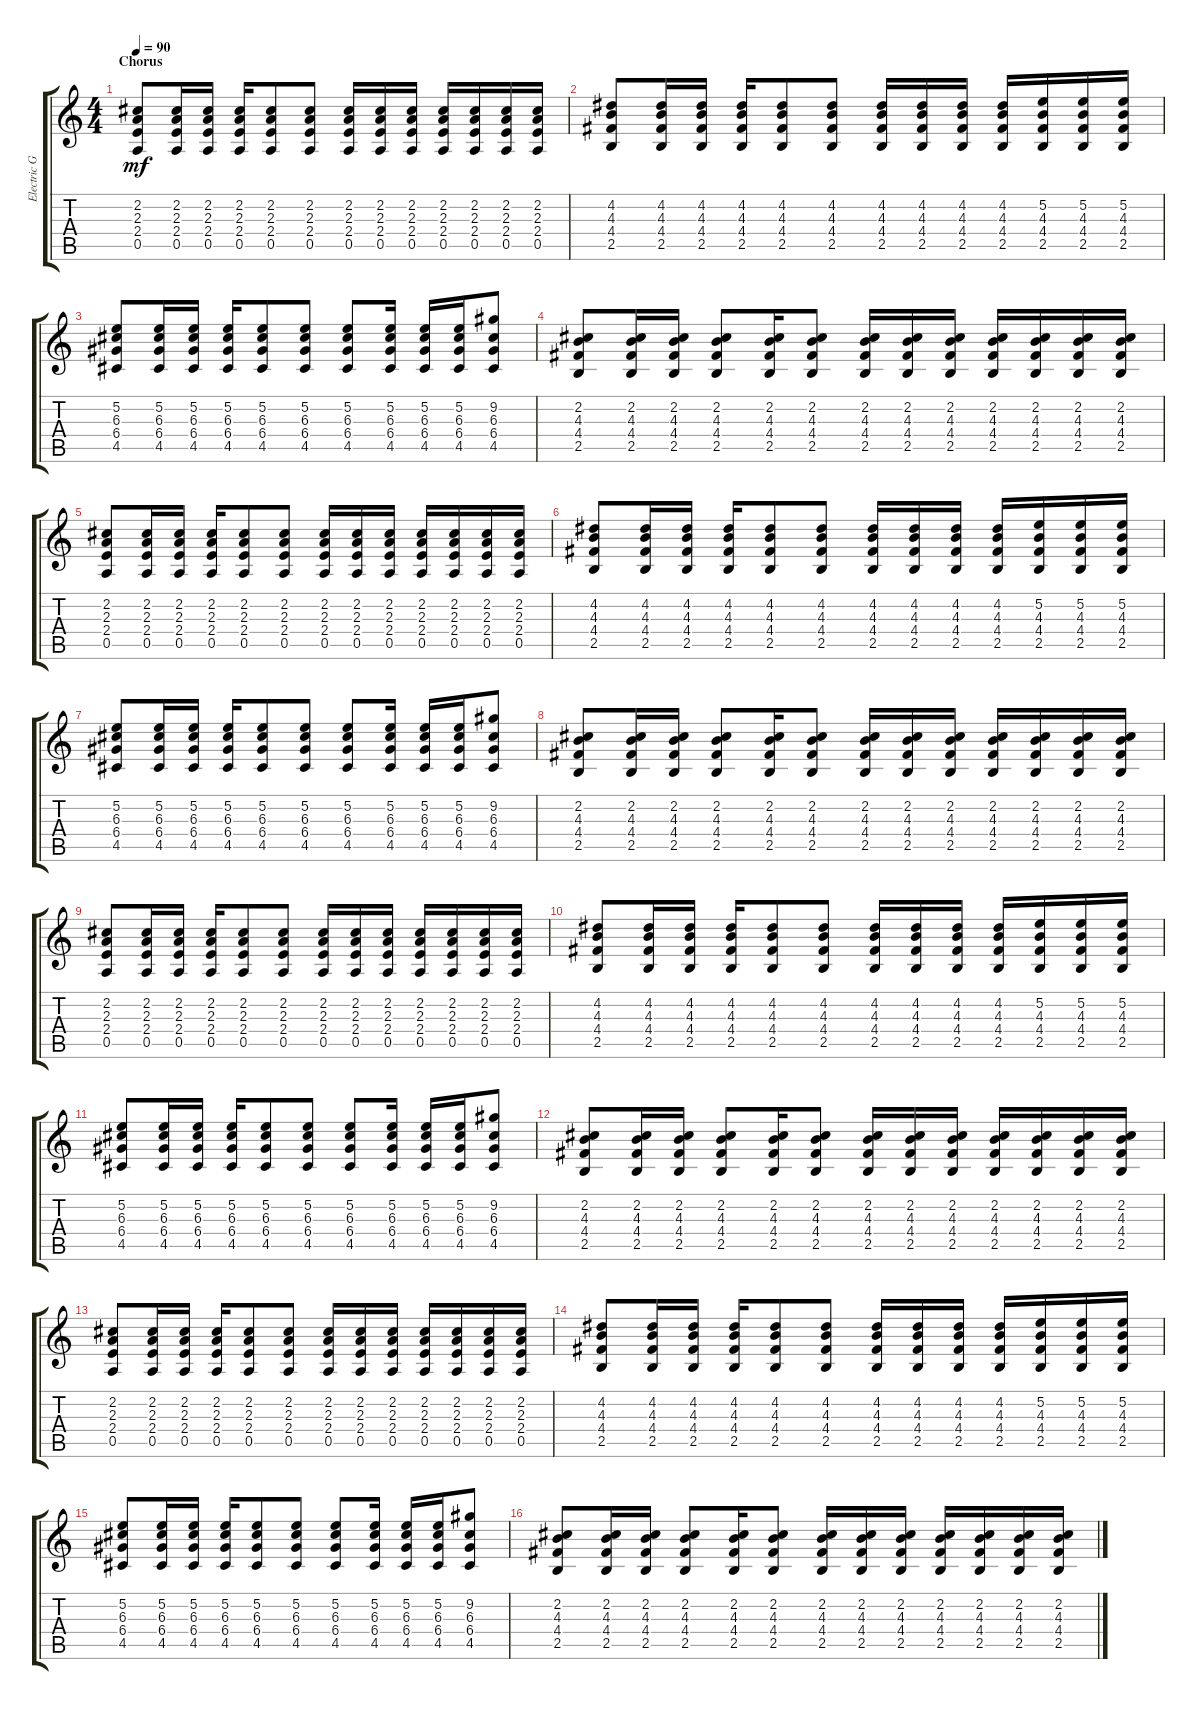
\track ("Electric Guitar 2" "Electric G") {instrument overdrivenguitar}
\staff {score tabs}
\tuning (E4 B3 G3 D3 A2 E2) {hide}
\ts (4 4)
\section ("" "Chorus")
\tempo 90
\clef g2
\ks c
(2.2 2.3 2.4 0.5).8{dy mf} (2.2 2.3 2.4 0.5).16 (2.2 2.3 2.4 0.5).16 (2.2 2.3 2.4 0.5).16 (2.2 2.3 2.4 0.5).8 (2.2 2.3 2.4 0.5).8 (2.2 2.3 2.4 0.5).16 (2.2 2.3 2.4 0.5).16 (2.2 2.3 2.4 0.5).16 (2.2 2.3 2.4 0.5).16 (2.2 2.3 2.4 0.5).16 (2.2 2.3 2.4 0.5).16 (2.2 2.3 2.4 0.5).16 |
(4.2 4.3 4.4 2.5).8 (4.2 4.3 4.4 2.5).16 (4.2 4.3 4.4 2.5).16 (4.2 4.3 4.4 2.5).16 (4.2 4.3 4.4 2.5).8 (4.2 4.3 4.4 2.5).8 (4.2 4.3 4.4 2.5).16 (4.2 4.3 4.4 2.5).16 (4.2 4.3 4.4 2.5).16 (4.2 4.3 4.4 2.5).16 (5.2 4.3 4.4 2.5).16 (5.2 4.3 4.4 2.5).16 (5.2 4.3 4.4 2.5).16 |
(5.2 6.3 6.4 4.5).8 (5.2 6.3 6.4 4.5).16 (5.2 6.3 6.4 4.5).16 (5.2 6.3 6.4 4.5).16 (5.2 6.3 6.4 4.5).8 (5.2 6.3 6.4 4.5).8 (5.2 6.3 6.4 4.5).8 (5.2 6.3 6.4 4.5).16 (5.2 6.3 6.4 4.5).16 (5.2 6.3 6.4 4.5).16 (9.2 6.3 6.4 4.5).8 |
(2.2 4.3 4.4 2.5).8 (2.2 4.3 4.4 2.5).16 (2.2 4.3 4.4 2.5).16 (2.2 4.3 4.4 2.5).8 (2.2 4.3 4.4 2.5).16 (2.2 4.3 4.4 2.5).8 (2.2 4.3 4.4 2.5).16 (2.2 4.3 4.4 2.5).16 (2.2 4.3 4.4 2.5).16 (2.2 4.3 4.4 2.5).16 (2.2 4.3 4.4 2.5).16 (2.2 4.3 4.4 2.5).16 (2.2 4.3 4.4 2.5).16 |
(2.2 2.3 2.4 0.5).8 (2.2 2.3 2.4 0.5).16 (2.2 2.3 2.4 0.5).16 (2.2 2.3 2.4 0.5).16 (2.2 2.3 2.4 0.5).8 (2.2 2.3 2.4 0.5).8 (2.2 2.3 2.4 0.5).16 (2.2 2.3 2.4 0.5).16 (2.2 2.3 2.4 0.5).16 (2.2 2.3 2.4 0.5).16 (2.2 2.3 2.4 0.5).16 (2.2 2.3 2.4 0.5).16 (2.2 2.3 2.4 0.5).16 |
(4.2 4.3 4.4 2.5).8 (4.2 4.3 4.4 2.5).16 (4.2 4.3 4.4 2.5).16 (4.2 4.3 4.4 2.5).16 (4.2 4.3 4.4 2.5).8 (4.2 4.3 4.4 2.5).8 (4.2 4.3 4.4 2.5).16 (4.2 4.3 4.4 2.5).16 (4.2 4.3 4.4 2.5).16 (4.2 4.3 4.4 2.5).16 (5.2 4.3 4.4 2.5).16 (5.2 4.3 4.4 2.5).16 (5.2 4.3 4.4 2.5).16 |
(5.2 6.3 6.4 4.5).8 (5.2 6.3 6.4 4.5).16 (5.2 6.3 6.4 4.5).16 (5.2 6.3 6.4 4.5).16 (5.2 6.3 6.4 4.5).8 (5.2 6.3 6.4 4.5).8 (5.2 6.3 6.4 4.5).8 (5.2 6.3 6.4 4.5).16 (5.2 6.3 6.4 4.5).16 (5.2 6.3 6.4 4.5).16 (9.2 6.3 6.4 4.5).8 |
(2.2 4.3 4.4 2.5).8 (2.2 4.3 4.4 2.5).16 (2.2 4.3 4.4 2.5).16 (2.2 4.3 4.4 2.5).8 (2.2 4.3 4.4 2.5).16 (2.2 4.3 4.4 2.5).8 (2.2 4.3 4.4 2.5).16 (2.2 4.3 4.4 2.5).16 (2.2 4.3 4.4 2.5).16 (2.2 4.3 4.4 2.5).16 (2.2 4.3 4.4 2.5).16 (2.2 4.3 4.4 2.5).16 (2.2 4.3 4.4 2.5).16 |
(2.2 2.3 2.4 0.5).8 (2.2 2.3 2.4 0.5).16 (2.2 2.3 2.4 0.5).16 (2.2 2.3 2.4 0.5).16 (2.2 2.3 2.4 0.5).8 (2.2 2.3 2.4 0.5).8 (2.2 2.3 2.4 0.5).16 (2.2 2.3 2.4 0.5).16 (2.2 2.3 2.4 0.5).16 (2.2 2.3 2.4 0.5).16 (2.2 2.3 2.4 0.5).16 (2.2 2.3 2.4 0.5).16 (2.2 2.3 2.4 0.5).16 |
(4.2 4.3 4.4 2.5).8 (4.2 4.3 4.4 2.5).16 (4.2 4.3 4.4 2.5).16 (4.2 4.3 4.4 2.5).16 (4.2 4.3 4.4 2.5).8 (4.2 4.3 4.4 2.5).8 (4.2 4.3 4.4 2.5).16 (4.2 4.3 4.4 2.5).16 (4.2 4.3 4.4 2.5).16 (4.2 4.3 4.4 2.5).16 (5.2 4.3 4.4 2.5).16 (5.2 4.3 4.4 2.5).16 (5.2 4.3 4.4 2.5).16 |
(5.2 6.3 6.4 4.5).8 (5.2 6.3 6.4 4.5).16 (5.2 6.3 6.4 4.5).16 (5.2 6.3 6.4 4.5).16 (5.2 6.3 6.4 4.5).8 (5.2 6.3 6.4 4.5).8 (5.2 6.3 6.4 4.5).8 (5.2 6.3 6.4 4.5).16 (5.2 6.3 6.4 4.5).16 (5.2 6.3 6.4 4.5).16 (9.2 6.3 6.4 4.5).8 |
(2.2 4.3 4.4 2.5).8 (2.2 4.3 4.4 2.5).16 (2.2 4.3 4.4 2.5).16 (2.2 4.3 4.4 2.5).8 (2.2 4.3 4.4 2.5).16 (2.2 4.3 4.4 2.5).8 (2.2 4.3 4.4 2.5).16 (2.2 4.3 4.4 2.5).16 (2.2 4.3 4.4 2.5).16 (2.2 4.3 4.4 2.5).16 (2.2 4.3 4.4 2.5).16 (2.2 4.3 4.4 2.5).16 (2.2 4.3 4.4 2.5).16 |
(2.2 2.3 2.4 0.5).8 (2.2 2.3 2.4 0.5).16 (2.2 2.3 2.4 0.5).16 (2.2 2.3 2.4 0.5).16 (2.2 2.3 2.4 0.5).8 (2.2 2.3 2.4 0.5).8 (2.2 2.3 2.4 0.5).16 (2.2 2.3 2.4 0.5).16 (2.2 2.3 2.4 0.5).16 (2.2 2.3 2.4 0.5).16 (2.2 2.3 2.4 0.5).16 (2.2 2.3 2.4 0.5).16 (2.2 2.3 2.4 0.5).16 |
(4.2 4.3 4.4 2.5).8 (4.2 4.3 4.4 2.5).16 (4.2 4.3 4.4 2.5).16 (4.2 4.3 4.4 2.5).16 (4.2 4.3 4.4 2.5).8 (4.2 4.3 4.4 2.5).8 (4.2 4.3 4.4 2.5).16 (4.2 4.3 4.4 2.5).16 (4.2 4.3 4.4 2.5).16 (4.2 4.3 4.4 2.5).16 (5.2 4.3 4.4 2.5).16 (5.2 4.3 4.4 2.5).16 (5.2 4.3 4.4 2.5).16 |
(5.2 6.3 6.4 4.5).8 (5.2 6.3 6.4 4.5).16 (5.2 6.3 6.4 4.5).16 (5.2 6.3 6.4 4.5).16 (5.2 6.3 6.4 4.5).8 (5.2 6.3 6.4 4.5).8 (5.2 6.3 6.4 4.5).8 (5.2 6.3 6.4 4.5).16 (5.2 6.3 6.4 4.5).16 (5.2 6.3 6.4 4.5).16 (9.2 6.3 6.4 4.5).8 |
(2.2 4.3 4.4 2.5).8 (2.2 4.3 4.4 2.5).16 (2.2 4.3 4.4 2.5).16 (2.2 4.3 4.4 2.5).8 (2.2 4.3 4.4 2.5).16 (2.2 4.3 4.4 2.5).8 (2.2 4.3 4.4 2.5).16 (2.2 4.3 4.4 2.5).16 (2.2 4.3 4.4 2.5).16 (2.2 4.3 4.4 2.5).16 (2.2 4.3 4.4 2.5).16 (2.2 4.3 4.4 2.5).16 (2.2 4.3 4.4 2.5).16
